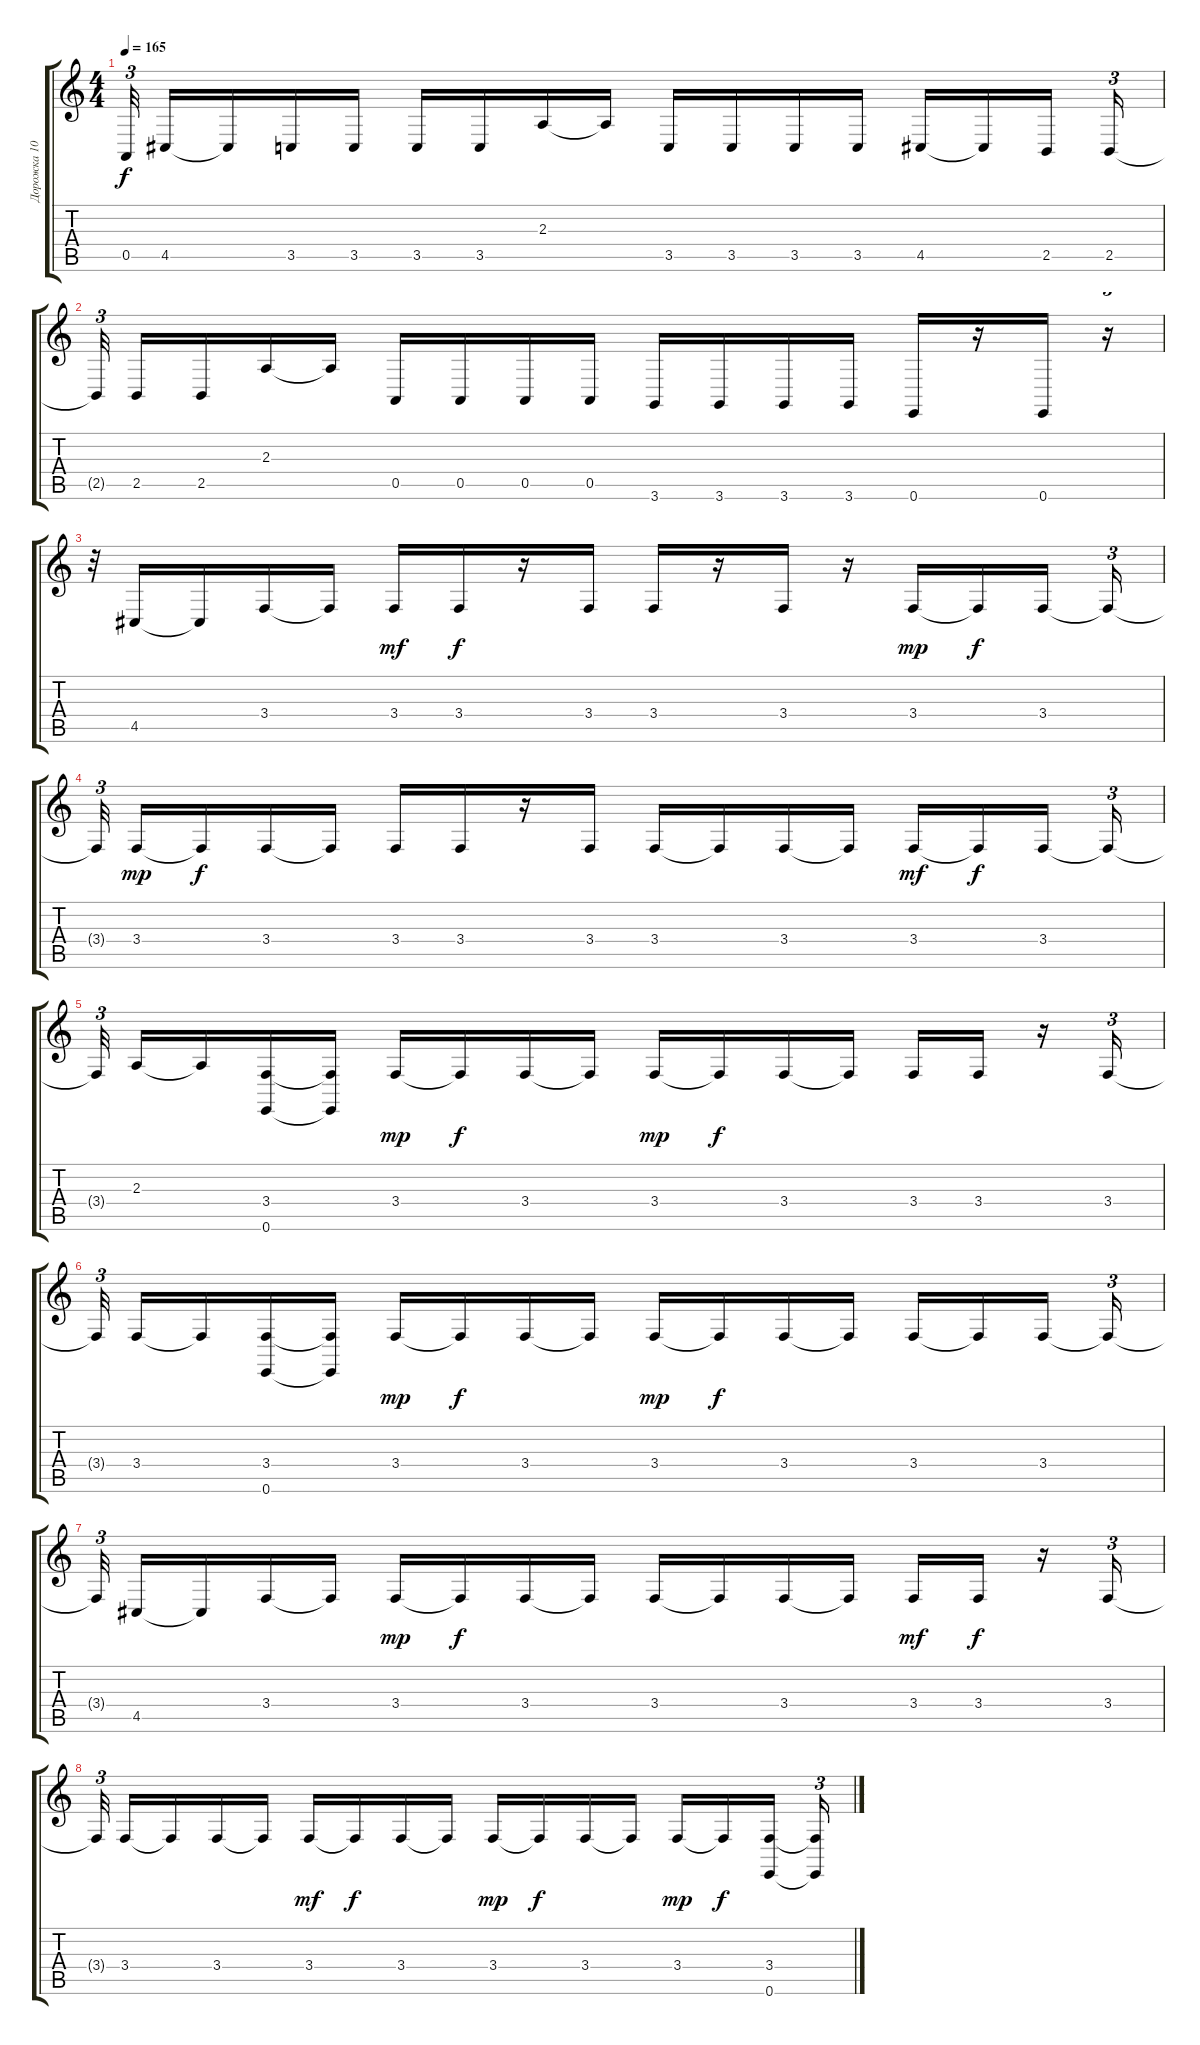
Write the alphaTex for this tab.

\track ("Дорожка 10" "Дорожка 10") {instrument brightacousticpiano}
\staff {score tabs}
\tuning (E4 B3 G3 D3 A2 E2) {hide}
\ts (4 4)
\tempo 165
\clef g2
\ks c
0.5{t}.32{tu (3 2) dy f beam splitsecondary} 4.5.16 4.5{t}.16 3.5.16 3.5.16 3.5.16 3.5.16 2.3.16 2.3{t}.16 3.5.16 3.5.16 3.5.16 3.5.16 4.5.16 4.5{t}.16 2.5.16{beam splitsecondary} 2.5.16{tu (3 2)} |
2.5{t}.32{tu (3 2) beam splitsecondary} 2.5.16 2.5.16 2.3.16 2.3{t}.16 0.5.16 0.5.16 0.5.16 0.5.16 3.6.16 3.6.16 3.6.16 3.6.16 0.6.16 r.16 0.6.16 r.16{tu (3 2)} |
r.32{tu (3 2)} 4.5.16 4.5{t}.16 3.4.16 3.4{t}.16 3.4.16{dy mf} 3.4.16{dy f} r.16 3.4.16 3.4.16 r.16 3.4.16 r.16 3.4.16{dy mp} 3.4{t}.16{dy f} 3.4.16{beam splitsecondary} 3.4{t}.16{tu (3 2)} |
3.4{t}.32{tu (3 2) beam splitsecondary} 3.4.16{dy mp} 3.4{t}.16{dy f} 3.4.16 3.4{t}.16 3.4.16 3.4.16 r.16 3.4.16 3.4.16 3.4{t}.16 3.4.16 3.4{t}.16 3.4.16{dy mf} 3.4{t}.16{dy f} 3.4.16{beam splitsecondary} 3.4{t}.16{tu (3 2)} |
3.4{t}.32{tu (3 2) beam splitsecondary} 2.3.16 2.3{t}.16 (3.4 0.6).16 (3.4{t} 0.6{t}).16 3.4.16{dy mp} 3.4{t}.16{dy f} 3.4.16 3.4{t}.16 3.4.16{dy mp} 3.4{t}.16{dy f} 3.4.16 3.4{t}.16 3.4.16 3.4.16 r.16 3.4.16{tu (3 2)} |
3.4{t}.32{tu (3 2) beam splitsecondary} 3.4.16 3.4{t}.16 (3.4 0.6).16 (3.4{t} 0.6{t}).16 3.4.16{dy mp} 3.4{t}.16{dy f} 3.4.16 3.4{t}.16 3.4.16{dy mp} 3.4{t}.16{dy f} 3.4.16 3.4{t}.16 3.4.16 3.4{t}.16 3.4.16{beam splitsecondary} 3.4{t}.16{tu (3 2)} |
3.4{t}.32{tu (3 2) beam splitsecondary} 4.5.16 4.5{t}.16 3.4.16 3.4{t}.16 3.4.16{dy mp} 3.4{t}.16{dy f} 3.4.16 3.4{t}.16 3.4.16 3.4{t}.16 3.4.16 3.4{t}.16 3.4.16{dy mf} 3.4.16{dy f} r.16 3.4.16{tu (3 2)} |
3.4{t}.32{tu (3 2) beam splitsecondary} 3.4.16 3.4{t}.16 3.4.16 3.4{t}.16 3.4.16{dy mf} 3.4{t}.16{dy f} 3.4.16 3.4{t}.16 3.4.16{dy mp} 3.4{t}.16{dy f} 3.4.16 3.4{t}.16 3.4.16{dy mp} 3.4{t}.16{dy f} (3.4 0.6).16{beam splitsecondary} (3.4{t} 0.6{t}).16{tu (3 2)}
